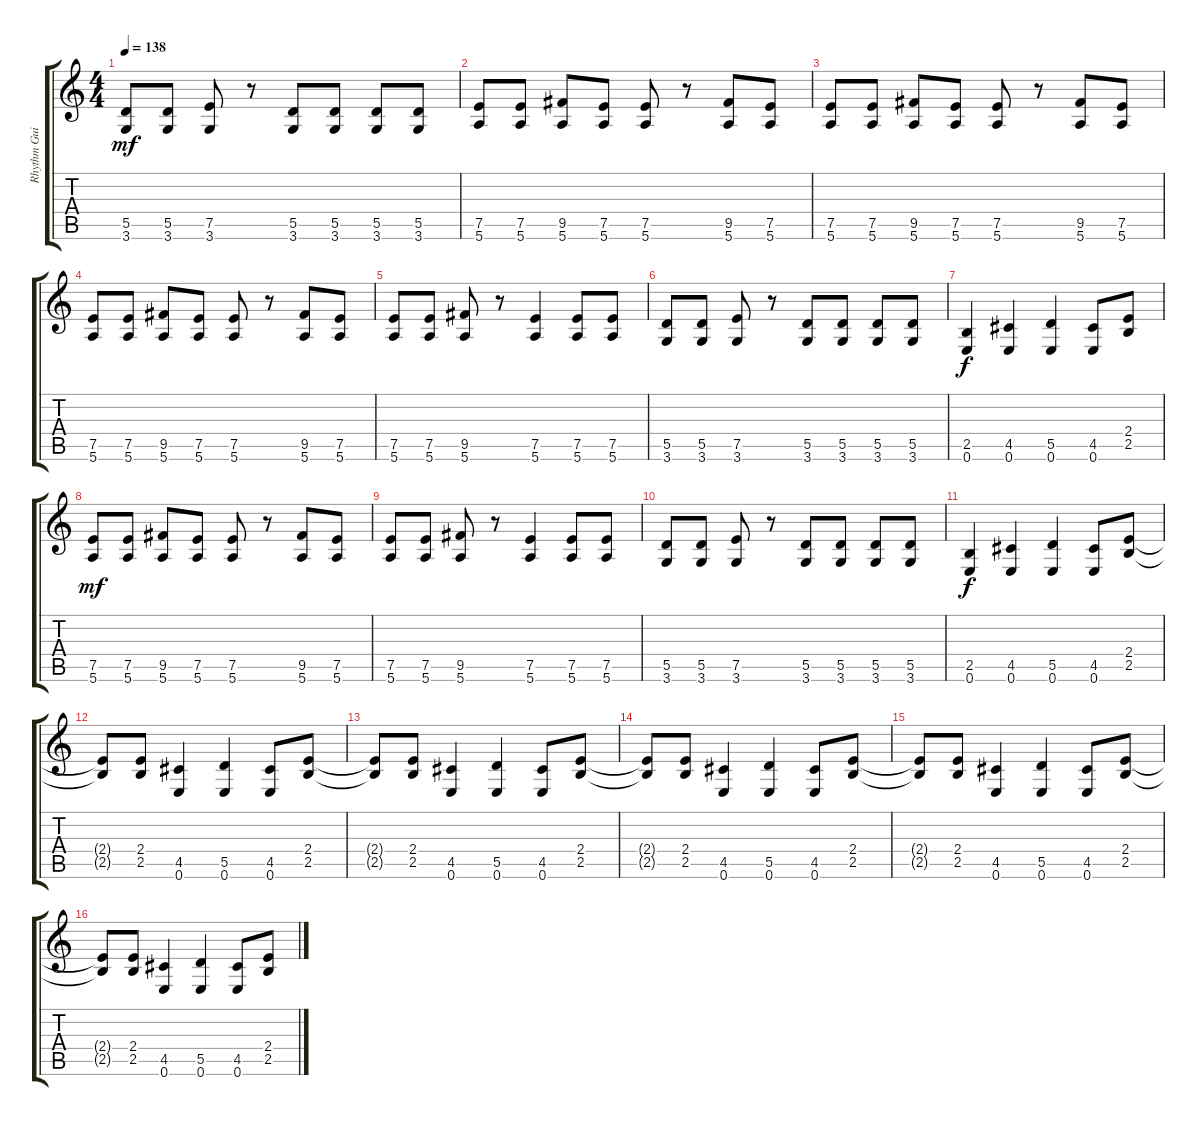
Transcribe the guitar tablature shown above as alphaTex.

\track ("Rhythm Guitar" "Rhythm Gui") {instrument electricguitarclean}
\staff {score tabs}
\tuning (E4 B3 G3 D3 A2 E2) {hide}
\ts (4 4)
\tempo 138
\clef g2
\ks c
(5.5 3.6).8{dy mf} (5.5 3.6).8 (7.5 3.6).8 r.8 (5.5 3.6).8 (5.5 3.6).8 (5.5 3.6).8 (5.5 3.6).8 |
(7.5 5.6).8 (7.5 5.6).8 (9.5 5.6).8 (7.5 5.6).8 (7.5 5.6).8 r.8 (9.5 5.6).8 (7.5 5.6).8 |
(7.5 5.6).8 (7.5 5.6).8 (9.5 5.6).8 (7.5 5.6).8 (7.5 5.6).8 r.8 (9.5 5.6).8 (7.5 5.6).8 |
(7.5 5.6).8 (7.5 5.6).8 (9.5 5.6).8 (7.5 5.6).8 (7.5 5.6).8 r.8 (9.5 5.6).8 (7.5 5.6).8 |
(7.5 5.6).8 (7.5 5.6).8 (9.5 5.6).8 r.8 (7.5 5.6).4 (7.5 5.6).8 (7.5 5.6).8 |
(5.5 3.6).8 (5.5 3.6).8 (7.5 3.6).8 r.8 (5.5 3.6).8 (5.5 3.6).8 (5.5 3.6).8 (5.5 3.6).8 |
(2.5 0.6).4{dy f} (4.5 0.6).4 (5.5 0.6).4 (4.5 0.6).8 (2.4 2.5).8 |
(7.5 5.6).8{dy mf} (7.5 5.6).8 (9.5 5.6).8 (7.5 5.6).8 (7.5 5.6).8 r.8 (9.5 5.6).8 (7.5 5.6).8 |
(7.5 5.6).8 (7.5 5.6).8 (9.5 5.6).8 r.8 (7.5 5.6).4 (7.5 5.6).8 (7.5 5.6).8 |
(5.5 3.6).8 (5.5 3.6).8 (7.5 3.6).8 r.8 (5.5 3.6).8 (5.5 3.6).8 (5.5 3.6).8 (5.5 3.6).8 |
(2.5 0.6).4{dy f} (4.5 0.6).4 (5.5 0.6).4 (4.5 0.6).8 (2.4 2.5).8 |
(2.4{t} 2.5{t}).8 (2.4 2.5).8 (4.5 0.6).4 (5.5 0.6).4 (4.5 0.6).8 (2.4 2.5).8 |
(2.4{t} 2.5{t}).8 (2.4 2.5).8 (4.5 0.6).4 (5.5 0.6).4 (4.5 0.6).8 (2.4 2.5).8 |
(2.4{t} 2.5{t}).8 (2.4 2.5).8 (4.5 0.6).4 (5.5 0.6).4 (4.5 0.6).8 (2.4 2.5).8 |
(2.4{t} 2.5{t}).8 (2.4 2.5).8 (4.5 0.6).4 (5.5 0.6).4 (4.5 0.6).8 (2.4 2.5).8 |
(2.4{t} 2.5{t}).8 (2.4 2.5).8 (4.5 0.6).4 (5.5 0.6).4 (4.5 0.6).8 (2.4 2.5).8
